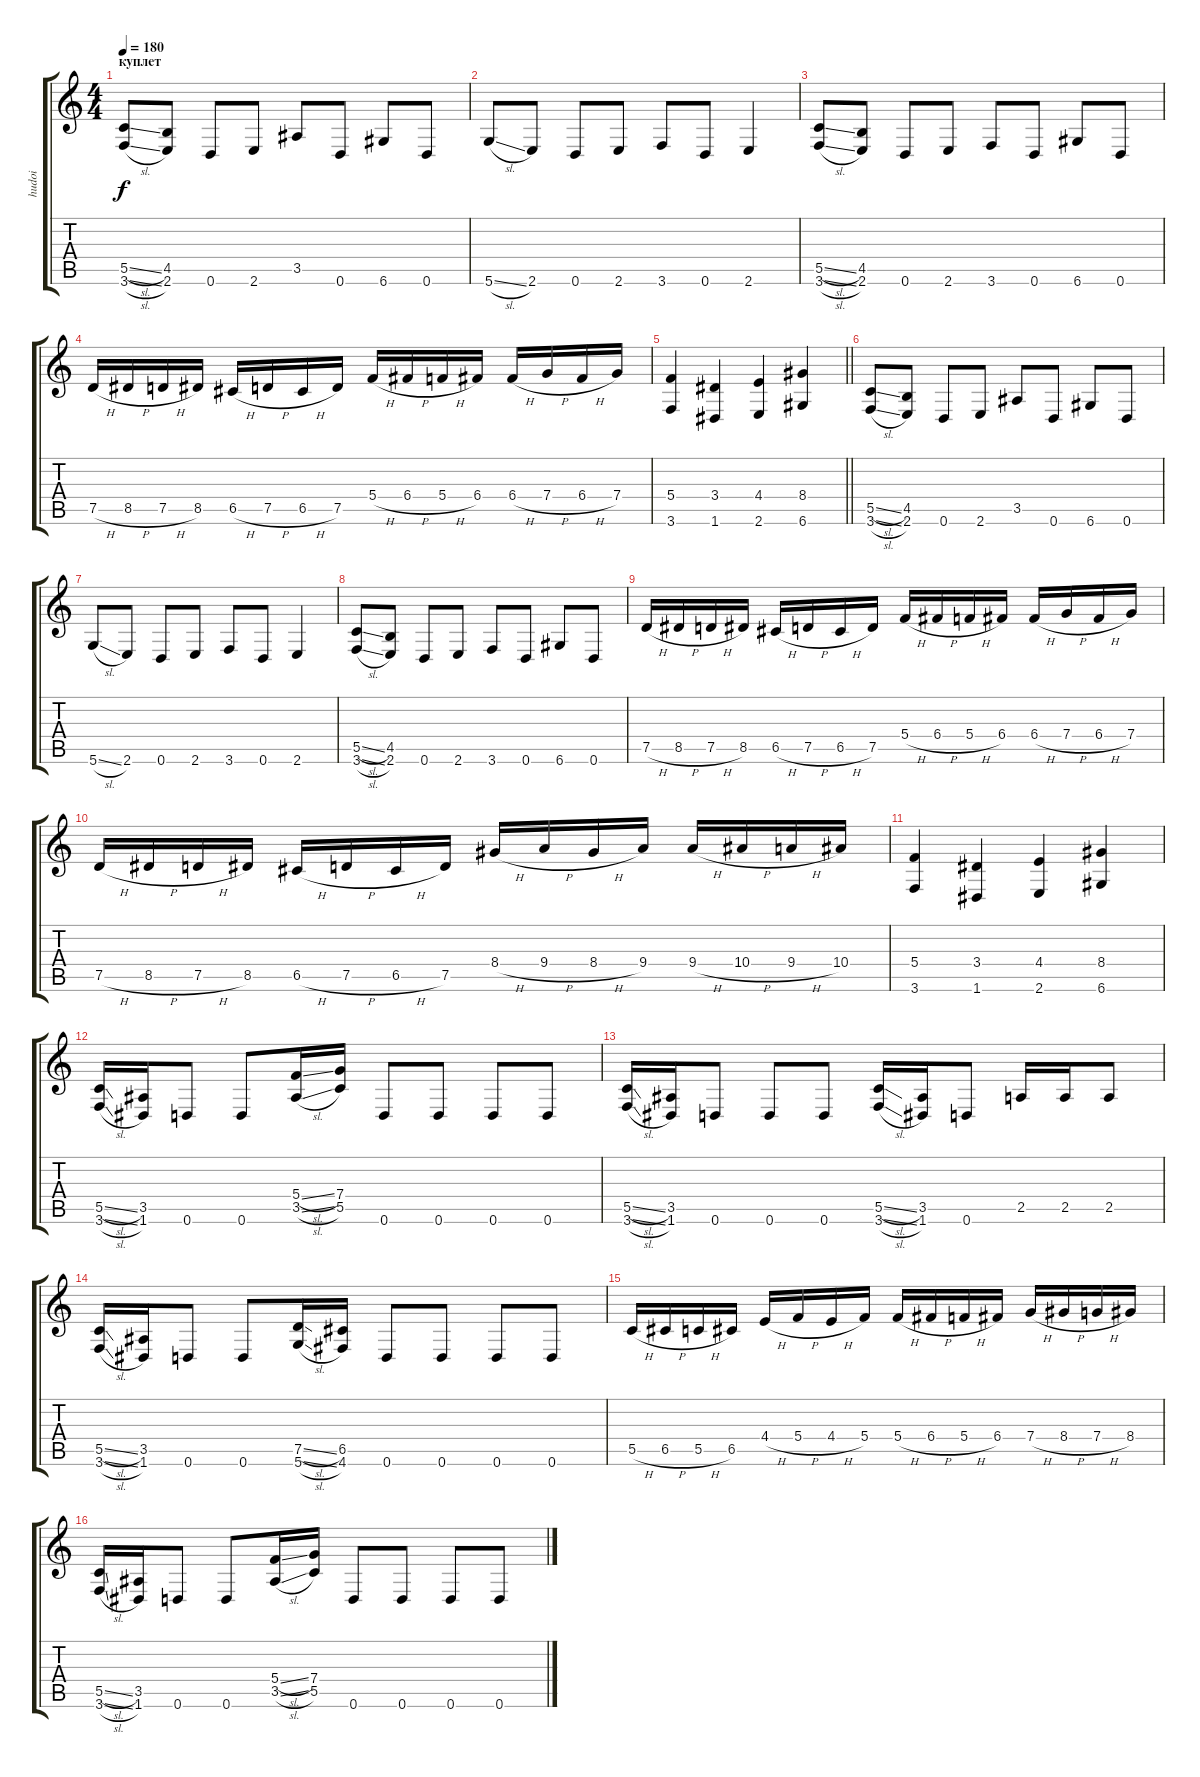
\track ("hudoi" "hudoi") {instrument overdrivenguitar}
\staff {score tabs}
\tuning (D4 A3 F3 C3 G2 D2) {hide}
\ts (4 4)
\section ("" "куплет")
\tempo 180
\clef g2
\ks c
(5.5{sl} 3.6{sl}).8{dy f} (4.5 2.6).8 0.6.8 2.6.8 3.5.8 0.6.8 6.6.8 0.6.8 |
5.6{sl}.8 2.6.8 0.6.8 2.6.8 3.6.8 0.6.8 2.6.4 |
(5.5{sl} 3.6{sl}).8 (4.5 2.6).8 0.6.8 2.6.8 3.6.8 0.6.8 6.6.8 0.6.8 |
7.5{h}.16 8.5{h}.16 7.5{h}.16 8.5.16 6.5{h}.16 7.5{h}.16 6.5{h}.16 7.5.16 5.4{h}.16 6.4{h}.16 5.4{h}.16 6.4.16 6.4{h}.16 7.4{h}.16 6.4{h}.16 7.4.16 |
\barLineRight lightlight
(5.4 3.6).4 (3.4 1.6).4 (4.4 2.6).4 (8.4 6.6).4 |
(5.5{sl} 3.6{sl}).8 (4.5 2.6).8 0.6.8 2.6.8 3.5.8 0.6.8 6.6.8 0.6.8 |
5.6{sl}.8 2.6.8 0.6.8 2.6.8 3.6.8 0.6.8 2.6.4 |
(5.5{sl} 3.6{sl}).8 (4.5 2.6).8 0.6.8 2.6.8 3.6.8 0.6.8 6.6.8 0.6.8 |
7.5{h}.16 8.5{h}.16 7.5{h}.16 8.5.16 6.5{h}.16 7.5{h}.16 6.5{h}.16 7.5.16 5.4{h}.16 6.4{h}.16 5.4{h}.16 6.4.16 6.4{h}.16 7.4{h}.16 6.4{h}.16 7.4.16 |
7.5{h}.16 8.5{h}.16 7.5{h}.16 8.5.16 6.5{h}.16 7.5{h}.16 6.5{h}.16 7.5.16 8.4{h}.16 9.4{h}.16 8.4{h}.16 9.4.16 9.4{h}.16 10.4{h}.16 9.4{h}.16 10.4.16 |
(5.4 3.6).4 (3.4 1.6).4 (4.4 2.6).4 (8.4 6.6).4 |
(5.5{sl} 3.6{sl}).16 (3.5 1.6).16 0.6.8 0.6.8 (5.4{sl} 3.5{sl}).16 (7.4 5.5).16 0.6.8 0.6.8 0.6.8 0.6.8 |
(5.5{sl} 3.6{sl}).16 (3.5 1.6).16 0.6.8 0.6.8 0.6.8 (5.5{sl} 3.6{sl}).16 (3.5 1.6).16 0.6.8 2.5.16 2.5.16 2.5.8 |
(5.5{sl} 3.6{sl}).16 (3.5 1.6).16 0.6.8 0.6.8 (7.5{sl} 5.6{sl}).16 (6.5 4.6).16 0.6.8 0.6.8 0.6.8 0.6.8 |
5.5{h}.16 6.5{h}.16 5.5{h}.16 6.5.16 4.4{h}.16 5.4{h}.16 4.4{h}.16 5.4.16 5.4{h}.16 6.4{h}.16 5.4{h}.16 6.4.16 7.4{h}.16 8.4{h}.16 7.4{h}.16 8.4.16 |
(5.5{sl} 3.6{sl}).16 (3.5 1.6).16 0.6.8 0.6.8 (5.4{sl} 3.5{sl}).16 (7.4 5.5).16 0.6.8 0.6.8 0.6.8 0.6.8
